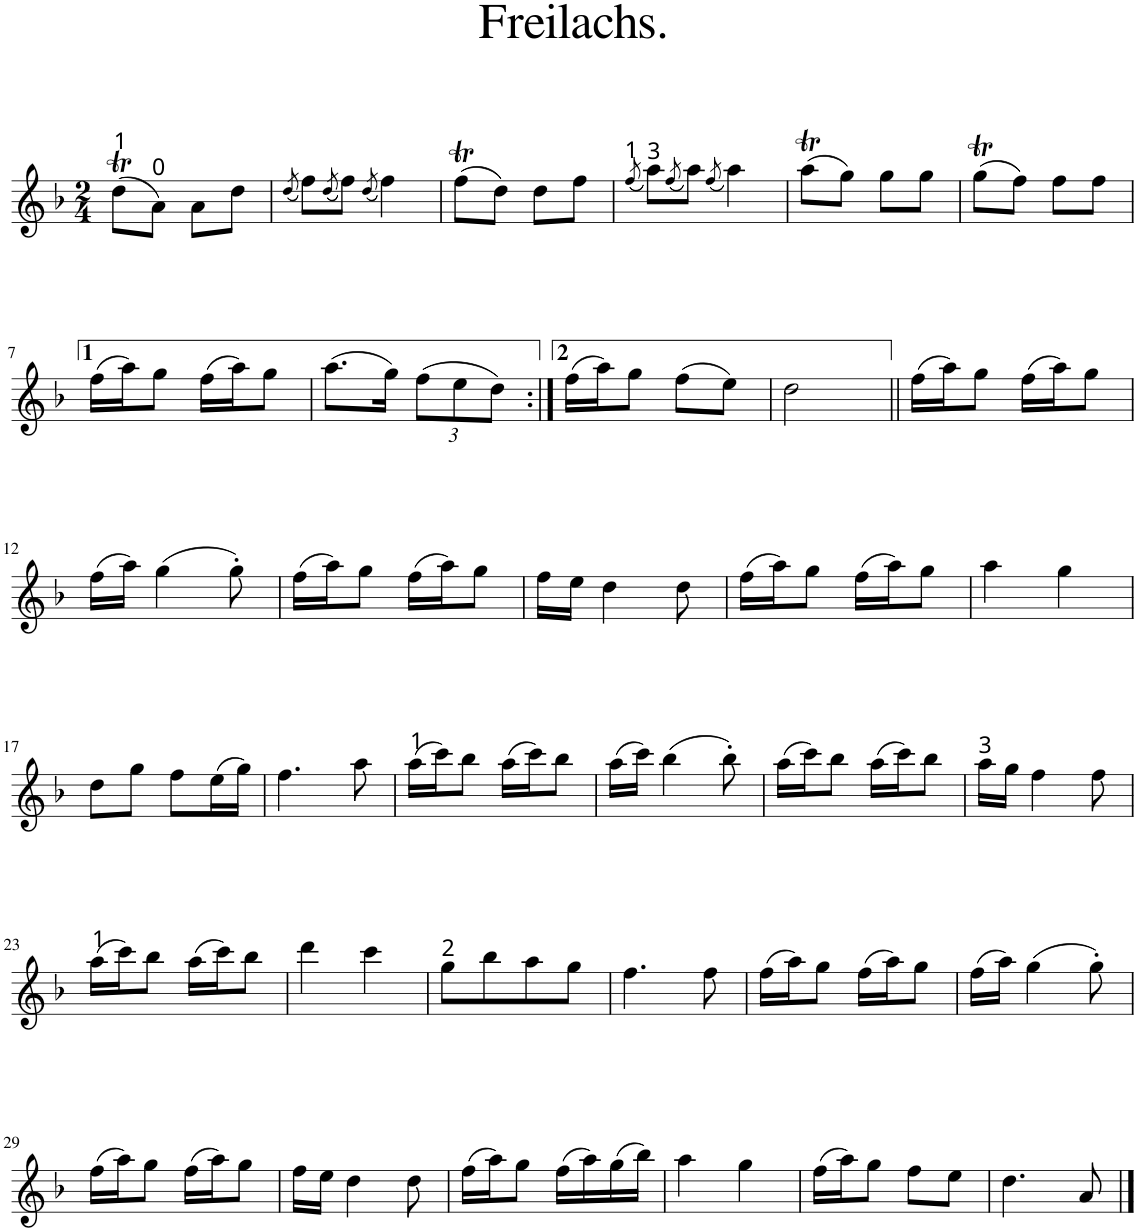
**kern
*part1
*staff1
*I"Piano
*I'Pno.
*clefG2
*k[b-]
*d:
*M2/4
=1
(8ddT\L
8a\J)
8a\L
8dd\J
=2
(8qdd/
8ff\L)
(8qdd/
8ff\J)
(8qdd/
4ff\)
=3
(8ffT\L
8dd\J)
8dd\L
8ff\J
=4
(8qff/
8aa\L)
(8qff/
8aa\J)
(8qff/
4aa\)
=5
(8aat\L
8gg\J)
8gg\L
8gg\J
=6
(8ggT\L
8ff\J)
8ff\L
8ff\J
!!LO:LB:g=z
=7
(16ff\LL
16aa\J)
8gg\J
(16ff\LL
16aa\J)
8gg\J
=8
(8.aa\L
16gg\Jk)
*Xbrackettup
(12ff\L
12ee\
12dd\J)
=9:|!
(16ff\LL
16aa\J)
8gg\J
(8ff\L
8ee\J)
=10
2dd\
=11||
(16ff\LL
16aa\J)
8gg\J
(16ff\LL
16aa\J)
8gg\J
!!LO:LB:g=z
=12
(16ff\LL
16aa\JJ)
(4gg\
8gg'\)
=13
(16ff\LL
16aa\J)
8gg\J
(16ff\LL
16aa\J)
8gg\J
=14
16ff\LL
16ee\JJ
4dd\
8dd\
=15
(16ff\LL
16aa\J)
8gg\J
(16ff\LL
16aa\J)
8gg\J
=16
4aa\
4gg\
!!LO:LB:g=z
=17
8dd\L
8gg\J
8ff\L
(16ee\L
16gg\JJ)
=18
4.ff\
8aa\
=19
(16aa\LL
16ccc\J)
8bb-\J
(16aa\LL
16ccc\J)
8bb-\J
=20
(16aa\LL
16ccc\JJ)
(4bb-\
8bb-'\)
=21
(16aa\LL
16ccc\J)
8bb-\J
(16aa\LL
16ccc\J)
8bb-\J
=22
16aa\LL
16gg\JJ
4ff\
8ff\
!!LO:LB:g=z
=23
(16aa\LL
16ccc\J)
8bb-\J
(16aa\LL
16ccc\J)
8bb-\J
=24
4ddd\
4ccc\
=25
8gg\L
8bb-\
8aa\
8gg\J
=26
4.ff\
8ff\
=27
(16ff\LL
16aa\J)
8gg\J
(16ff\LL
16aa\J)
8gg\J
=28
(16ff\LL
16aa\JJ)
(4gg\
8gg'\)
!!LO:LB:g=z
=29
(16ff\LL
16aa\J)
8gg\J
(16ff\LL
16aa\J)
8gg\J
=30
16ff\LL
16ee\JJ
4dd\
8dd\
=31
(16ff\LL
16aa\J)
8gg\J
(16ff\LL
16aa\)
(16gg\
16bb-\JJ)
=32
4aa\
4gg\
=33
(16ff\LL
16aa\J)
8gg\J
8ff\L
8ee\J
=34
4.dd\
8a/
==
*-
